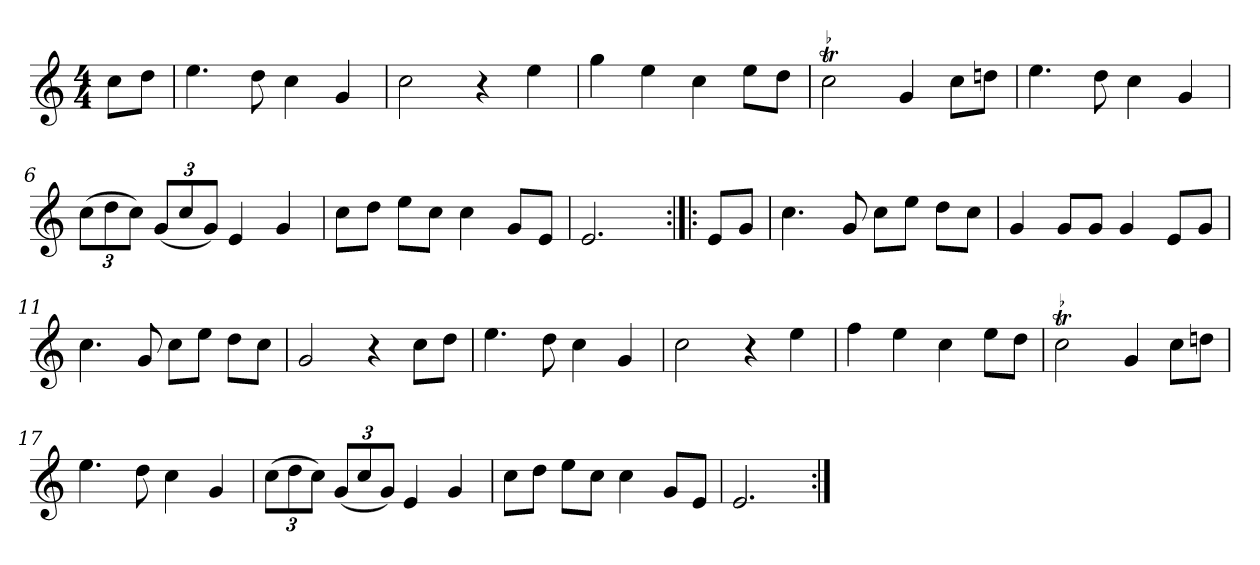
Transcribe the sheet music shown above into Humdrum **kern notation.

**kern
*part1
*staff1
*clefG2
*k[]
*C:
*M4/4
*MM120
=
8cc\L
8dd\J
=1
4.ee
8dd
4cc
4g
=2
2cc
4r
4ee
=3
4gg
4ee
4cc
8ee\L
8dd\J
=4
!LO:TR:acc=-
2cct
4g
8cc\L
8ddn\J
=5
4.ee
8dd
4cc
4g
=6
(12cc\L
12dd\
12cc\J)
(12g/L
12cc/
12g/J)
4e
4g
=7
8cc\L
8dd\J
8ee\L
8cc\J
4cc
8g/L
8e/J
=8
2.e
=:|!|:
8e/L
8g/J
=9
4.cc
8g
8cc\L
8ee\J
8dd\L
8cc\J
=10
4g
8g/L
8g/J
4g
8e/L
8g/J
=11
4.cc
8g
8cc\L
8ee\J
8dd\L
8cc\J
=12
2g
4r
8cc\L
8dd\J
=13
4.ee
8dd
4cc
4g
=14
2cc
4r
4ee
=15
4ff
4ee
4cc
8ee\L
8dd\J
=16
!LO:TR:acc=-
2cct
4g
8cc\L
8ddn\J
=17
4.ee
8dd
4cc
4g
=18
(12cc\L
12dd\
12cc\J)
(12g/L
12cc/
12g/J)
4e
4g
=19
8cc\L
8dd\J
8ee\L
8cc\J
4cc
8g/L
8e/J
=20
2.e
=:|!
*-
